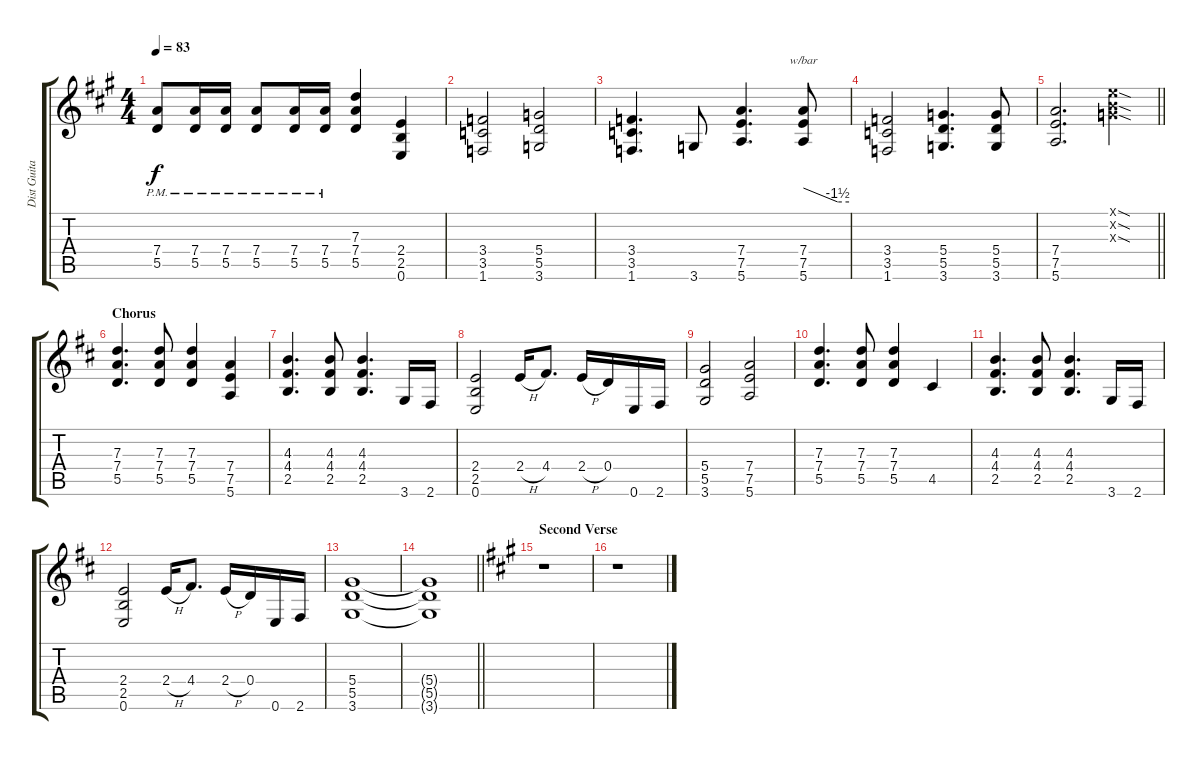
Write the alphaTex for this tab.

\track ("Dist Guitar #1" "Dist Guita") {instrument distortionguitar}
\staff {score tabs}
\tuning (E4 B3 G3 D3 A2 E2) {hide}
\ts (4 4)
\tempo 83
\clef g2
\ks a
(7.4 5.5{pm}).8{dy f} (7.4 5.5{pm}).16 (7.4 5.5{pm}).16 (7.4 5.5{pm}).8 (7.4 5.5{pm}).16 (7.4 5.5{pm}).16 (7.3 7.4 5.5).4 (2.4 2.5 0.6).4 |
(3.4 3.5 1.6).2 (5.4 5.5 3.6).2 |
(3.4 3.5 1.6).4{d} 3.6.8 (7.4 7.5 5.6).4{d} (7.4 7.5 5.6).8{tbe (custom default 0 0 45 -6 60 -6)} |
(3.4 3.5 1.6).2 (5.4 5.5 3.6).4{d} (5.4 5.5 3.6).8 |
\barLineRight lightlight
(7.4 7.5 5.6).2{d} (0.1{sod x} 0.2{sod x} 0.3{sod x}).4 |
\section ("" "Chorus")
\ks d
(7.3 7.4 5.5).4{d} (7.3 7.4 5.5).8 (7.3 7.4 5.5).4 (7.4 7.5 5.6).4 |
(4.3 4.4 2.5).4{d} (4.3 4.4 2.5).8 (4.3 4.4 2.5).4{d} 3.6.16 2.6.16 |
(2.4 2.5 0.6).2 2.4{h}.16 4.4.8{d} 2.4{h}.16 0.4.16 0.6.16 2.6.16 |
(5.4 5.5 3.6).2 (7.4 7.5 5.6).2 |
(7.3 7.4 5.5).4{d} (7.3 7.4 5.5).8 (7.3 7.4 5.5).4 4.5.4 |
(4.3 4.4 2.5).4{d} (4.3 4.4 2.5).8 (4.3 4.4 2.5).4{d} 3.6.16 2.6.16 |
(2.4 2.5 0.6).2 2.4{h}.16 4.4.8{d} 2.4{h}.16 0.4.16 0.6.16 2.6.16 |
(5.4 5.5 3.6).1 |
\barLineRight lightlight
(5.4{t} 5.5{t} 3.6{t}).1 |
\section ("" "Second Verse")
\ks a
r.1 |
r.1
